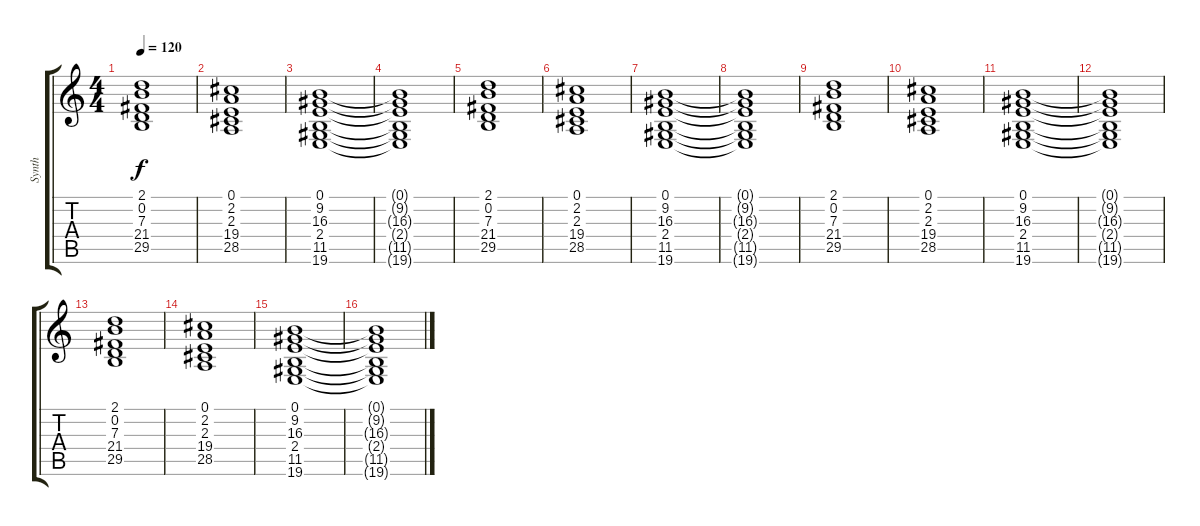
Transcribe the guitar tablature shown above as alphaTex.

\track ("Synth" "Synth") {instrument stringensemble1}
\staff {score tabs}
\tuning (E4 B3 G3 D3 A2 E2) {hide}
\ts (4 4)
\tempo 120
\clef g2
\ks c
(2.1 0.2 7.3 21.4 29.5).1{dy f} |
(0.1 2.2 2.3 19.4 28.5).1 |
(0.1 9.2 16.3 2.4 11.5 19.6).1 |
(0.1{t} 9.2{t} 16.3{t} 2.4{t} 11.5{t} 19.6{t}).1 |
(2.1 0.2 7.3 21.4 29.5).1{volume 4} |
(0.1 2.2 2.3 19.4 28.5).1 |
(0.1 9.2 16.3 2.4 11.5 19.6).1 |
(0.1{t} 9.2{t} 16.3{t} 2.4{t} 11.5{t} 19.6{t}).1 |
(2.1 0.2 7.3 21.4 29.5).1 |
(0.1 2.2 2.3 19.4 28.5).1 |
(0.1 9.2 16.3 2.4 11.5 19.6).1 |
(0.1{t} 9.2{t} 16.3{t} 2.4{t} 11.5{t} 19.6{t}).1 |
(2.1 0.2 7.3 21.4 29.5).1{volume 7} |
(0.1 2.2 2.3 19.4 28.5).1 |
(0.1 9.2 16.3 2.4 11.5 19.6).1 |
(0.1{t} 9.2{t} 16.3{t} 2.4{t} 11.5{t} 19.6{t}).1
